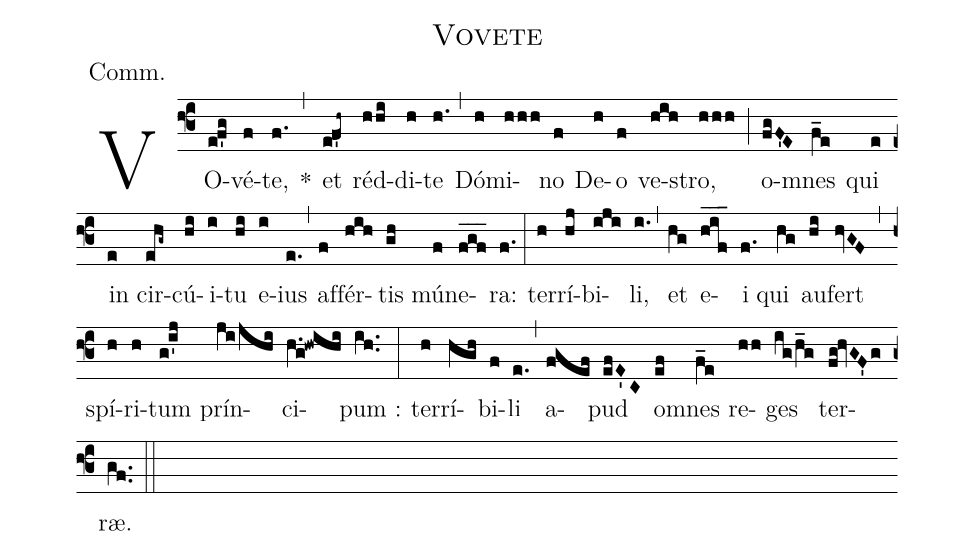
name:Vovete;
annotation:Comm.;
mode:2;
office-part:Communion;
%%
(f3) VO(e!f'g)vé(f)te,(f.) *(,)
et(e!f'h~) réd(hhi)di(h)te(h.) (,)
Dó(h)mi(hhh)no(f) De(h)o(f) ve-(hih)stro,(hhh) (;)
o-(fgF'E)mnes(f_e) qui(e) in(e) cir(ehg~)cú(hi)i(i)tu(hi) e(i)ius(e.) (,)
af(f)fér(hih)tis(gh) mú(f)ne(fgf___)ra:(f.) (:)
ter(h)rí(hj)bi(iji)li,(i.) (,)
et(hg) e(hif___)i(f.) qui(hg) au(hi)fert(hvGF) (,)
spí(h)ri(h)tum(g!i'j) prín(ji!/jhi)ci(h.g!hwihi)pum :(ih..) (:)
ter(h)rí(hgh)bi(f)li(e.) (,)
a(fgef)pud(efE'C) o(ef)mnes(f_e) re(hh)ges(ig!/h_g) ter(fg!hvGF'g)ræ.(gf..) (::)
